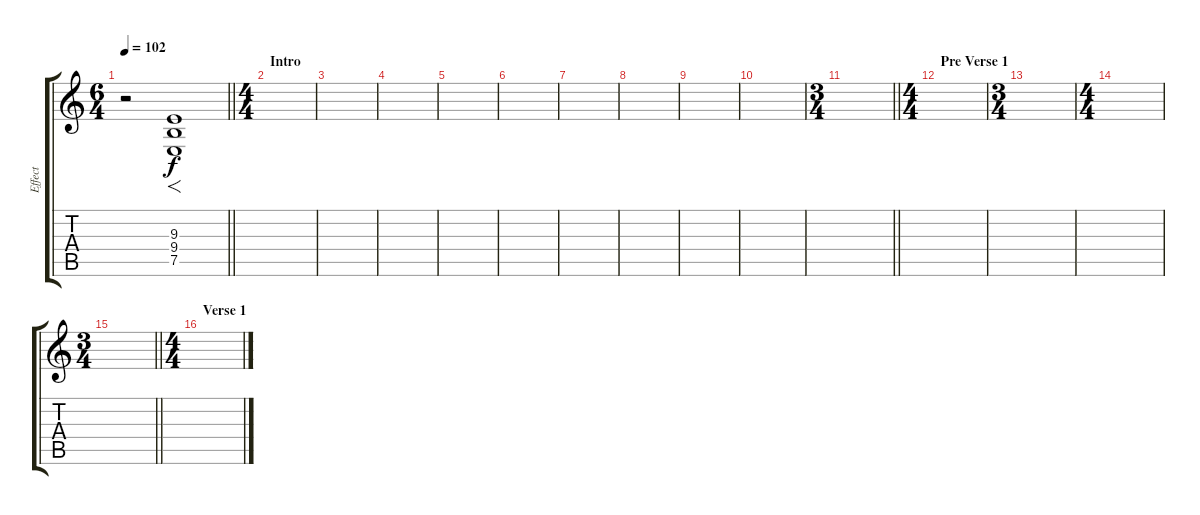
\track ("Effect" "Effect") {instrument seashore}
\staff {score tabs}
\tuning (E4 B3 G3 D3 A2 E2) {hide}
\ts (6 4)
\tempo 102
\clef g2
\barLineRight lightlight
\ks c
r.2{dy f instrument seashore} (9.3 9.4 7.5).1{f} |
\ts (4 4)
\section ("" "Intro")
|
|
|
|
|
|
|
|
|
\ts (3 4)
\barLineRight lightlight
|
\ts (4 4)
\section ("" "Pre Verse 1")
|
\ts (3 4)
|
\ts (4 4)
|
\ts (3 4)
\barLineRight lightlight
|
\ts (4 4)
\section ("" "Verse 1")
